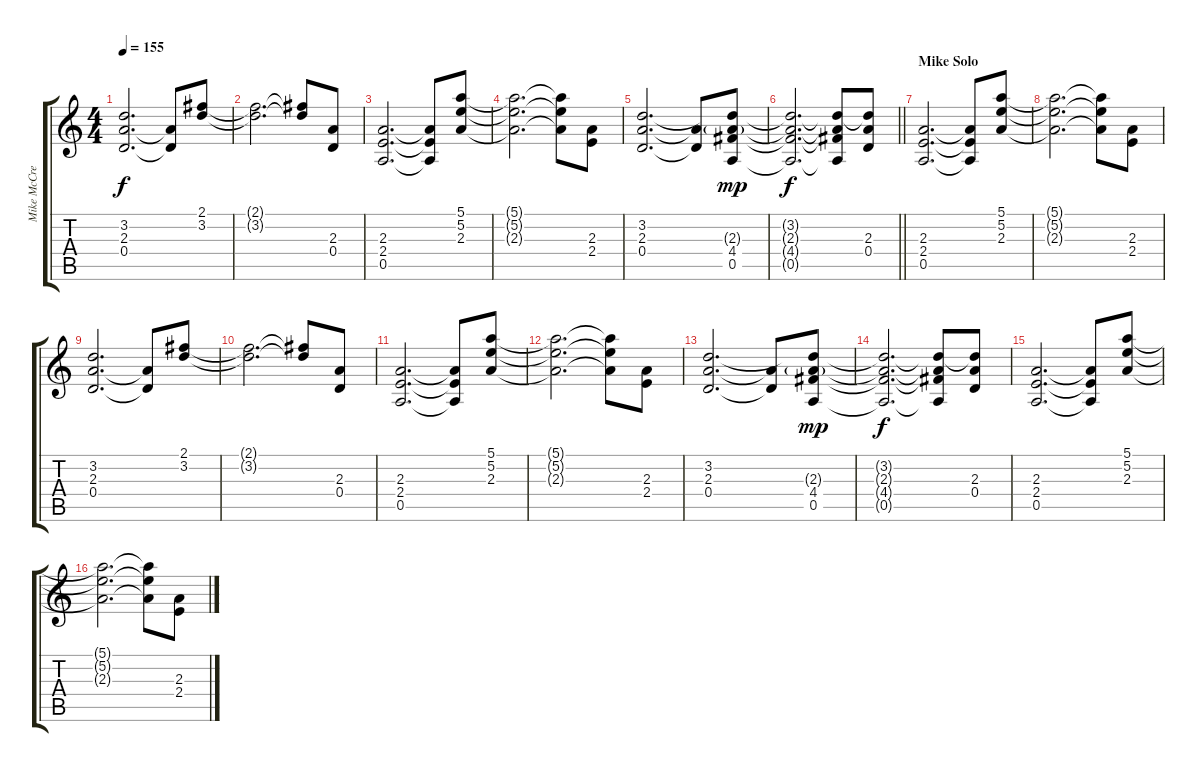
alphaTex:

\track ("Mike McCready" "Mike McCre") {instrument distortionguitar}
\staff {score tabs}
\tuning (E4 B3 G3 D3 A2 E2) {hide}
\ts (4 4)
\tempo 155
\clef g2
\ks c
(3.2 2.3 0.4).2{d dy f} (2.3{t} 0.4{t}).8 (2.1 3.2).8 |
(2.1{t} 3.2{t}).2{d} (2.1{t} 3.2{t}).8 (2.3 0.4).8 |
(2.3 2.4 0.5).2{d} (2.3{t} 2.4{t} 0.5{t}).8 (5.1 5.2 2.3).8 |
(5.1{t} 5.2{t} 2.3{t}).2{d} (5.1{t} 5.2{t} 2.3{t}).8 (2.3 2.4).8 |
(3.2 2.3 0.4).2{d} (2.3{t} 0.4{t}).8 (3.2{t} 2.3{g} 4.4 0.5).8{dy mp} |
\barLineRight lightlight
(3.2{t} 2.3{t} 4.4{t} 0.5{t}).2{d dy f} (3.2{t} 2.3{t} 4.4{t} 0.5{t}).8 (3.2{t} 2.3 0.4).8 |
\section ("" "Mike Solo")
(2.3 2.4 0.5).2{d} (2.3{t} 2.4{t} 0.5{t}).8 (5.1 5.2 2.3).8 |
(5.1{t} 5.2{t} 2.3{t}).2{d} (5.1{t} 5.2{t} 2.3{t}).8 (2.3 2.4).8 |
(3.2 2.3 0.4).2{d} (2.3{t} 0.4{t}).8 (2.1 3.2).8 |
(2.1{t} 3.2{t}).2{d} (2.1{t} 3.2{t}).8 (2.3 0.4).8 |
(2.3 2.4 0.5).2{d} (2.3{t} 2.4{t} 0.5{t}).8 (5.1 5.2 2.3).8 |
(5.1{t} 5.2{t} 2.3{t}).2{d} (5.1{t} 5.2{t} 2.3{t}).8 (2.3 2.4).8 |
(3.2 2.3 0.4).2{d} (2.3{t} 0.4{t}).8 (3.2{t} 2.3{g} 4.4 0.5).8{dy mp} |
(3.2{t} 2.3{t} 4.4{t} 0.5{t}).2{d dy f} (3.2{t} 2.3{t} 4.4{t} 0.5{t}).8 (3.2{t} 2.3 0.4).8 |
(2.3 2.4 0.5).2{d} (2.3{t} 2.4{t} 0.5{t}).8 (5.1 5.2 2.3).8 |
(5.1{t} 5.2{t} 2.3{t}).2{d} (5.1{t} 5.2{t} 2.3{t}).8 (2.3 2.4).8
